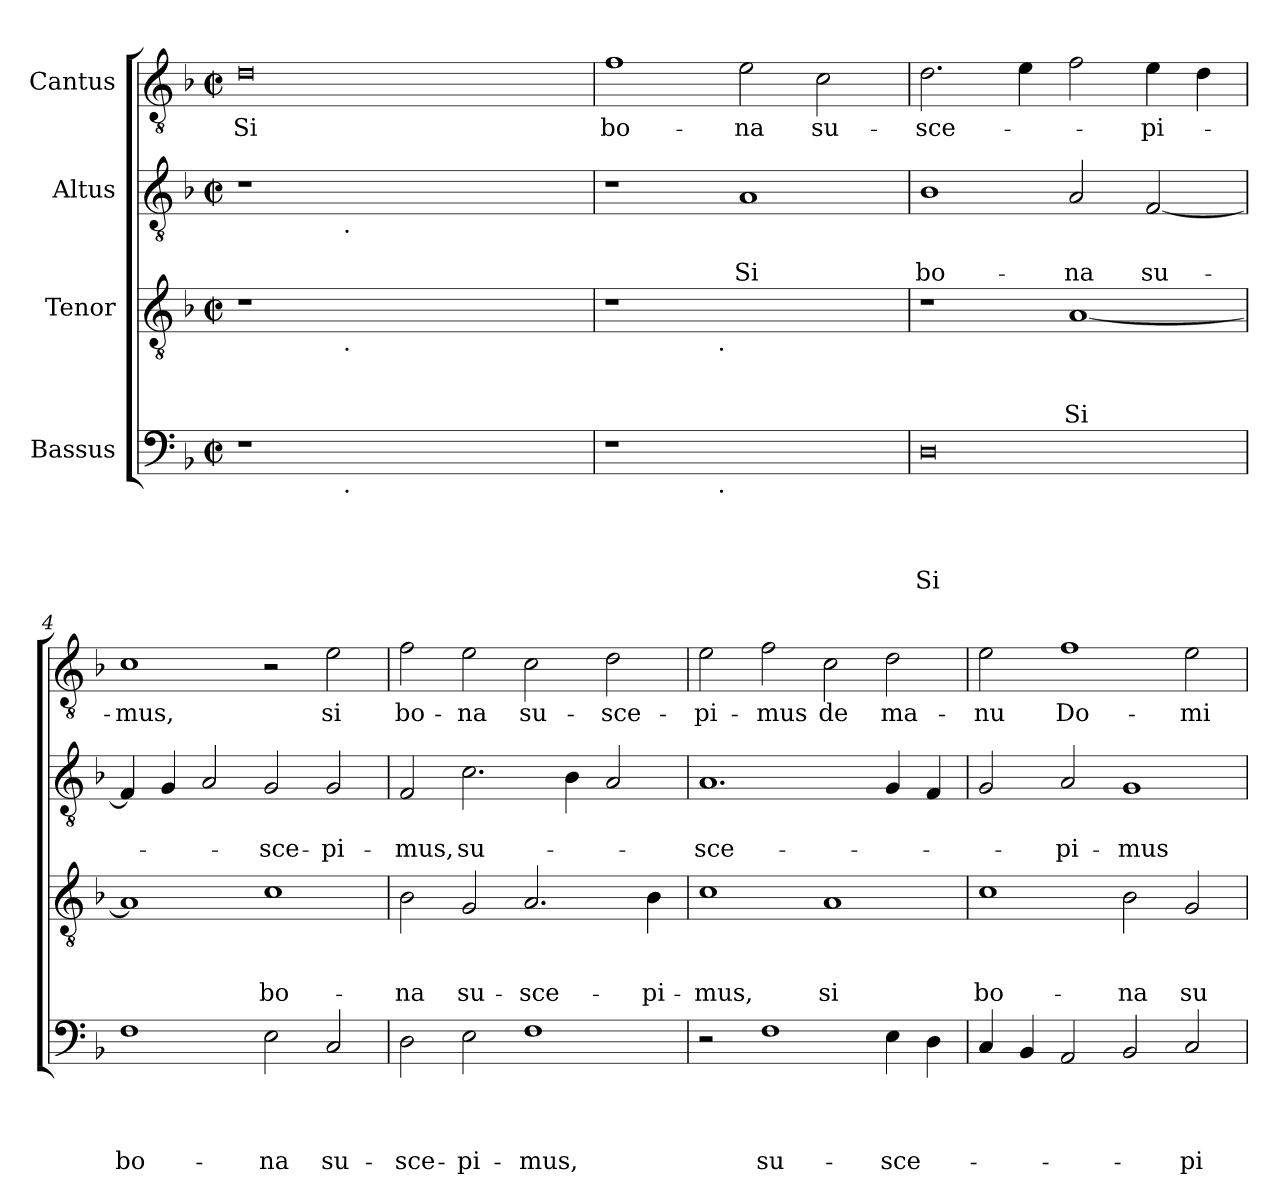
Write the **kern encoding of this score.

**kern	**text	**text	**text	**text	**kern	**text	**text	**text	**kern	**text	**text	**kern	**text
*part4	*part4	*part4	*part4	*part4	*part3	*part3	*part3	*part3	*part2	*part2	*part2	*part1	*part1
*staff4	*staff4	*staff4	*staff4	*staff4	*staff3	*staff3	*staff3	*staff3	*staff2	*staff2	*staff2	*staff1	*staff1
*I"Bassus	*	*	*	*	*I"Tenor	*	*	*	*I"Altus	*	*	*I"Cantus	*
*clefF4	*	*	*	*	*clefGv2	*	*	*	*clefGv2	*	*	*clefGv2	*
*k[b-]	*	*	*	*	*k[b-]	*	*	*	*k[b-]	*	*	*k[b-]	*
*F:	*	*	*	*	*F:	*	*	*	*F:	*	*	*F:	*
*M2/2	*	*	*	*	*M2/2	*	*	*	*M2/2	*	*	*M2/2	*
*met(c|)	*	*	*	*	*met(c|)	*	*	*	*met(c|)	*	*	*met(c|)	*
=1	=1	=1	=1	=1	=1	=1	=1	=1	=1	=1	=1	=1	=1
!	!	!	!	!	!	!	!	!	!	!	!	!	!LO:LY:b
*^	*	*	*	*	*^	*	*	*	*^	*	*	*	*
1r	2ryy	.	.	.	.	1r	2ryy	.	.	.	1r	2ryy	.	.	0d	Si
.	16.ryy	.	.	.	.	.	16.ryy	.	.	.	.	16.ryy	.	.	.	.
!	!	!	!	!	!	!	!	!	!	!	!	!LO:TX:b:t=.	!	!	!	!
!	!	!	!	!	!	!	!LO:TX:b:t=.	!	!	!	!	!	!	!	!	!
!	!LO:TX:b:t=.	!	!	!	!	!	!	!	!	!	!	!	!	!	!	!
.	1ryy	.	.	.	.	.	1ryy	.	.	.	.	1ryy	.	.	.	.
1ryy	.	.	.	.	.	1ryy	.	.	.	.	1ryy	.	.	.	.	.
.	4ryy	.	.	.	.	.	4ryy	.	.	.	.	4ryy	.	.	.	.
.	8ryy	.	.	.	.	.	8ryy	.	.	.	.	8ryy	.	.	.	.
.	32ryy	.	.	.	.	.	32ryy	.	.	.	.	32ryy	.	.	.	.
=2	=2	=2	=2	=2	=2	=2	=2	=2	=2	=2	=2	=2	=2	=2	=2	=2
!	!	!	!	!	!	!	!	!	!	!	!	!	!	!	!	!LO:LY:b
*	*	*	*	*	*	*	*	*	*	*	*v	*v	*	*	*	*
1r	2...ryy	.	.	.	.	1r	2...ryy	.	.	.	1r	.	.	1f	bo-
!	!	!	!	!	!	!	!LO:TX:b:t=.	!	!	!	!	!	!	!	!
!	!LO:TX:b:t=.	!	!	!	!	!	!	!	!	!	!	!	!	!	!
.	1ryy	.	.	.	.	.	1ryy	.	.	.	.	.	.	.	.
!	!	!	!	!	!	!	!	!	!	!	!	!	!LO:LY:b	!	!LO:LY:b
1ryy	.	.	.	.	.	1ryy	.	.	.	.	1A	.	Si	2e\	-na
!	!	!	!	!	!	!	!	!	!	!	!	!	!	!	!LO:LY:b
.	.	.	.	.	.	.	.	.	.	.	.	.	.	2c\	su-
.	16ryy	.	.	.	.	.	16ryy	.	.	.	.	.	.	.	.
=3	=3	=3	=3	=3	=3	=3	=3	=3	=3	=3	=3	=3	=3	=3	=3
!	!	!	!	!	!LO:LY:b	!	!	!	!	!	!	!	!LO:LY:b	!	!LO:LY:b
*v	*v	*	*	*	*	*	*	*	*	*	*	*	*	*	*
*	*	*	*	*	*v	*v	*	*	*	*	*	*	*	*
0D	.	.	.	Si	1r	.	.	.	1B-	.	bo-	2.d\	-sce-
.	.	.	.	.	.	.	.	.	.	.	.	4e\	.
!	!	!	!	!	!	!	!	!LO:LY:b	!	!	!LO:LY:b	!	!
.	.	.	.	.	[<1A	.	.	Si	2A/	.	-na	2f\	.
!	!	!	!	!	!	!	!	!	!	!	!LO:LY:b	!	!LO:LY:b
.	.	.	.	.	.	.	.	.	[<2F/	.	su-	4e\	-pi-
.	.	.	.	.	.	.	.	.	.	.	.	4d\	.
=4	=4	=4	=4	=4	=4	=4	=4	=4	=4	=4	=4	=4	=4
!	!	!	!	!LO:LY:b	!	!	!	!	!	!	!	!	!LO:LY:b
1F	.	.	.	bo-	1A]	.	.	.	4F/]	.	.	1c	-mus,
.	.	.	.	.	.	.	.	.	4G/	.	.	.	.
.	.	.	.	.	.	.	.	.	2A/	.	.	.	.
!	!	!	!	!LO:LY:b	!	!	!	!LO:LY:b	!	!	!LO:LY:b	!	!
2E\	.	.	.	-na	1c	.	.	bo-	2G/	.	-sce-	2r	.
!	!	!	!	!LO:LY:b	!	!	!	!	!	!	!LO:LY:b	!	!LO:LY:b
2C/	.	.	.	su-	.	.	.	.	2G/	.	-pi-	2e\	si
=5	=5	=5	=5	=5	=5	=5	=5	=5	=5	=5	=5	=5	=5
!	!	!	!	!LO:LY:b	!	!	!	!LO:LY:b	!	!	!LO:LY:b	!	!LO:LY:b
2D\	.	.	.	-sce-	2B-\	.	.	-na	2F/	.	-mus,	2f\	bo-
!	!	!	!	!LO:LY:b	!	!	!	!LO:LY:b	!	!	!LO:LY:b	!	!LO:LY:b
2E\	.	.	.	-pi-	2G/	.	.	su-	2.c\	.	su-	2e\	-na
!	!	!	!	!LO:LY:b	!	!	!	!LO:LY:b	!	!	!	!	!LO:LY:b
1F	.	.	.	-mus,	2.A/	.	.	-sce-	.	.	.	2c\	su-
.	.	.	.	.	.	.	.	.	4B-\	.	.	.	.
!	!	!	!	!	!	!	!	!	!	!	!	!	!LO:LY:b
.	.	.	.	.	.	.	.	.	2A/	.	.	2d\	-sce-
!	!	!	!	!	!	!	!	!LO:LY:b	!	!	!	!	!
.	.	.	.	.	4B-\	.	.	-pi-	.	.	.	.	.
=6	=6	=6	=6	=6	=6	=6	=6	=6	=6	=6	=6	=6	=6
!	!	!	!	!	!	!	!	!LO:LY:b	!	!	!LO:LY:b	!	!LO:LY:b
2r	.	.	.	.	1c	.	.	-mus,	1.A	.	-sce-	2e\	-pi-
!	!	!	!	!LO:LY:b	!	!	!	!	!	!	!	!	!LO:LY:b
1F	.	.	.	su-	.	.	.	.	.	.	.	2f\	-mus
!	!	!	!	!	!	!	!	!LO:LY:b	!	!	!	!	!LO:LY:b
.	.	.	.	.	1A	.	.	si	.	.	.	2c\	de
!	!	!	!	!LO:LY:b	!	!	!	!	!	!	!	!	!LO:LY:b
4E\	.	.	.	-sce-	.	.	.	.	4G/	.	.	2d\	ma-
4D\	.	.	.	.	.	.	.	.	4F/	.	.	.	.
!!LO:LB:g=z
=7	=7	=7	=7	=7	=7	=7	=7	=7	=7	=7	=7	=7	=7
!	!	!	!	!	!	!	!	!LO:LY:b	!	!	!	!	!LO:LY:b
4C/	.	.	.	.	1c	.	.	bo-	2G/	.	.	2e\	-nu
4BB-/	.	.	.	.	.	.	.	.	.	.	.	.	.
!	!	!	!	!	!	!	!	!	!	!	!LO:LY:b	!	!LO:LY:b
2AA/	.	.	.	.	.	.	.	.	2A/	.	-pi-	1f	Do-
!	!	!	!	!	!	!	!	!LO:LY:b	!	!	!LO:LY:b	!	!
2BB-/	.	.	.	.	2B-\	.	.	-na	1G	.	-mus	.	.
!	!	!	!	!LO:LY:b	!	!	!	!LO:LY:b	!	!	!	!	!LO:LY:b
2C/	.	.	.	-pi-	2G/	.	.	su-	.	.	.	2e\	-mi-
=	=	=	=	=	=	=	=	=	=	=	=	=	=
*-	*-	*-	*-	*-	*-	*-	*-	*-	*-	*-	*-	*-	*-
